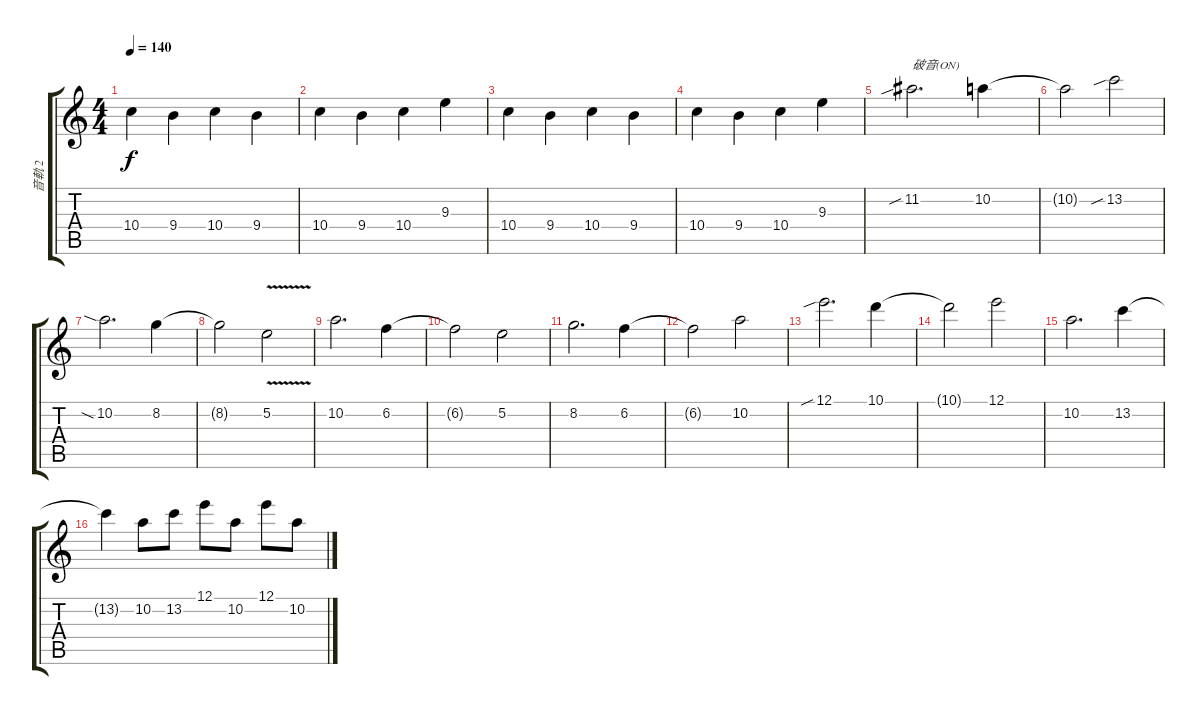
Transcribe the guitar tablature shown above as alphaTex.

\track ("音軌 2" "音軌 2") {instrument electricguitarjazz}
\staff {score tabs}
\tuning (E4 B3 G3 D3 A2 E2) {hide}
\ts (4 4)
\tempo 140
\clef g2
\ks c
10.4.4{dy f} 9.4.4 10.4.4 9.4.4 |
10.4.4 9.4.4 10.4.4 9.3.4 |
10.4.4 9.4.4 10.4.4 9.4.4 |
10.4.4 9.4.4 10.4.4 9.3.4 |
11.2{sib}.2{d txt "破音(ON)" instrument overdrivenguitar} 10.2.4 |
10.2{t}.2 13.2{sib}.2 |
10.2{sia}.2{d} 8.2.4 |
8.2{t}.2 5.2{v}.2 |
10.2.2{d} 6.2.4 |
6.2{t}.2 5.2.2 |
8.2.2{d} 6.2.4 |
6.2{t}.2 10.2.2 |
12.1{sib}.2{d} 10.1.4 |
10.1{t}.2 12.1.2 |
10.2.2{d} 13.2.4 |
13.2{t}.4 10.2.8 13.2.8 12.1.8 10.2.8 12.1.8 10.2.8
